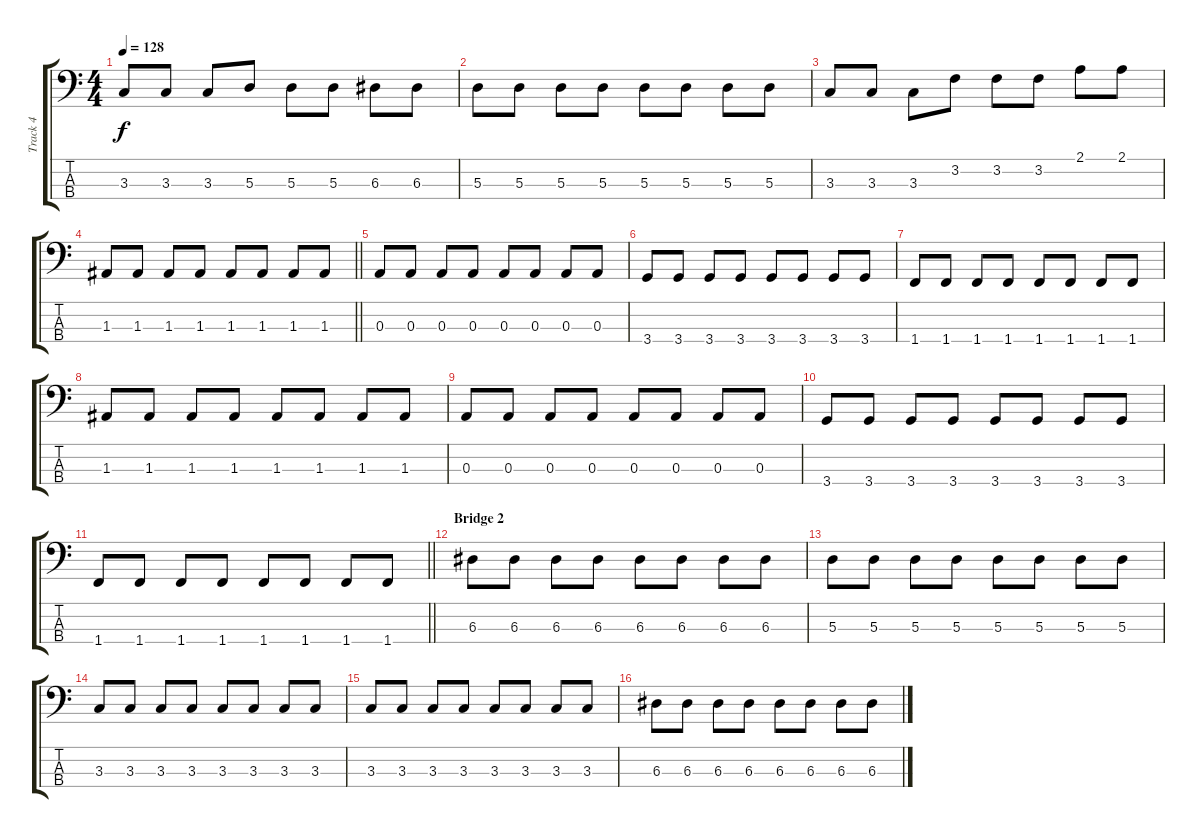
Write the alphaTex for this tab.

\track ("Track 4" "Track 4") {instrument electricbassfinger}
\staff {score tabs}
\tuning (G2 D2 A1 E1) {hide}
\ts (4 4)
\tempo 128
\clef f4
\ks c
3.3.8{dy f} 3.3.8 3.3.8 5.3.8 5.3.8 5.3.8 6.3.8 6.3.8 |
5.3.8 5.3.8 5.3.8 5.3.8 5.3.8 5.3.8 5.3.8 5.3.8 |
3.3.8 3.3.8 3.3.8 3.2.8 3.2.8 3.2.8 2.1.8 2.1.8 |
\barLineRight lightlight
1.3.8{volume 13 instrument electricbassfinger} 1.3.8 1.3.8 1.3.8 1.3.8 1.3.8 1.3.8 1.3.8 |
0.3.8 0.3.8 0.3.8 0.3.8 0.3.8 0.3.8 0.3.8 0.3.8 |
3.4.8 3.4.8 3.4.8 3.4.8 3.4.8 3.4.8 3.4.8 3.4.8 |
1.4.8 1.4.8 1.4.8 1.4.8 1.4.8 1.4.8 1.4.8 1.4.8 |
1.3.8 1.3.8 1.3.8 1.3.8 1.3.8 1.3.8 1.3.8 1.3.8 |
0.3.8 0.3.8 0.3.8 0.3.8 0.3.8 0.3.8 0.3.8 0.3.8 |
3.4.8 3.4.8 3.4.8 3.4.8 3.4.8 3.4.8 3.4.8 3.4.8 |
\barLineRight lightlight
1.4.8 1.4.8 1.4.8 1.4.8 1.4.8 1.4.8 1.4.8 1.4.8 |
\section ("" "Bridge 2")
6.3.8 6.3.8 6.3.8 6.3.8 6.3.8 6.3.8 6.3.8 6.3.8 |
5.3.8 5.3.8 5.3.8 5.3.8 5.3.8 5.3.8 5.3.8 5.3.8 |
3.3.8 3.3.8 3.3.8 3.3.8 3.3.8 3.3.8 3.3.8 3.3.8 |
3.3.8 3.3.8 3.3.8 3.3.8 3.3.8 3.3.8 3.3.8 3.3.8 |
6.3.8 6.3.8 6.3.8 6.3.8 6.3.8 6.3.8 6.3.8 6.3.8
